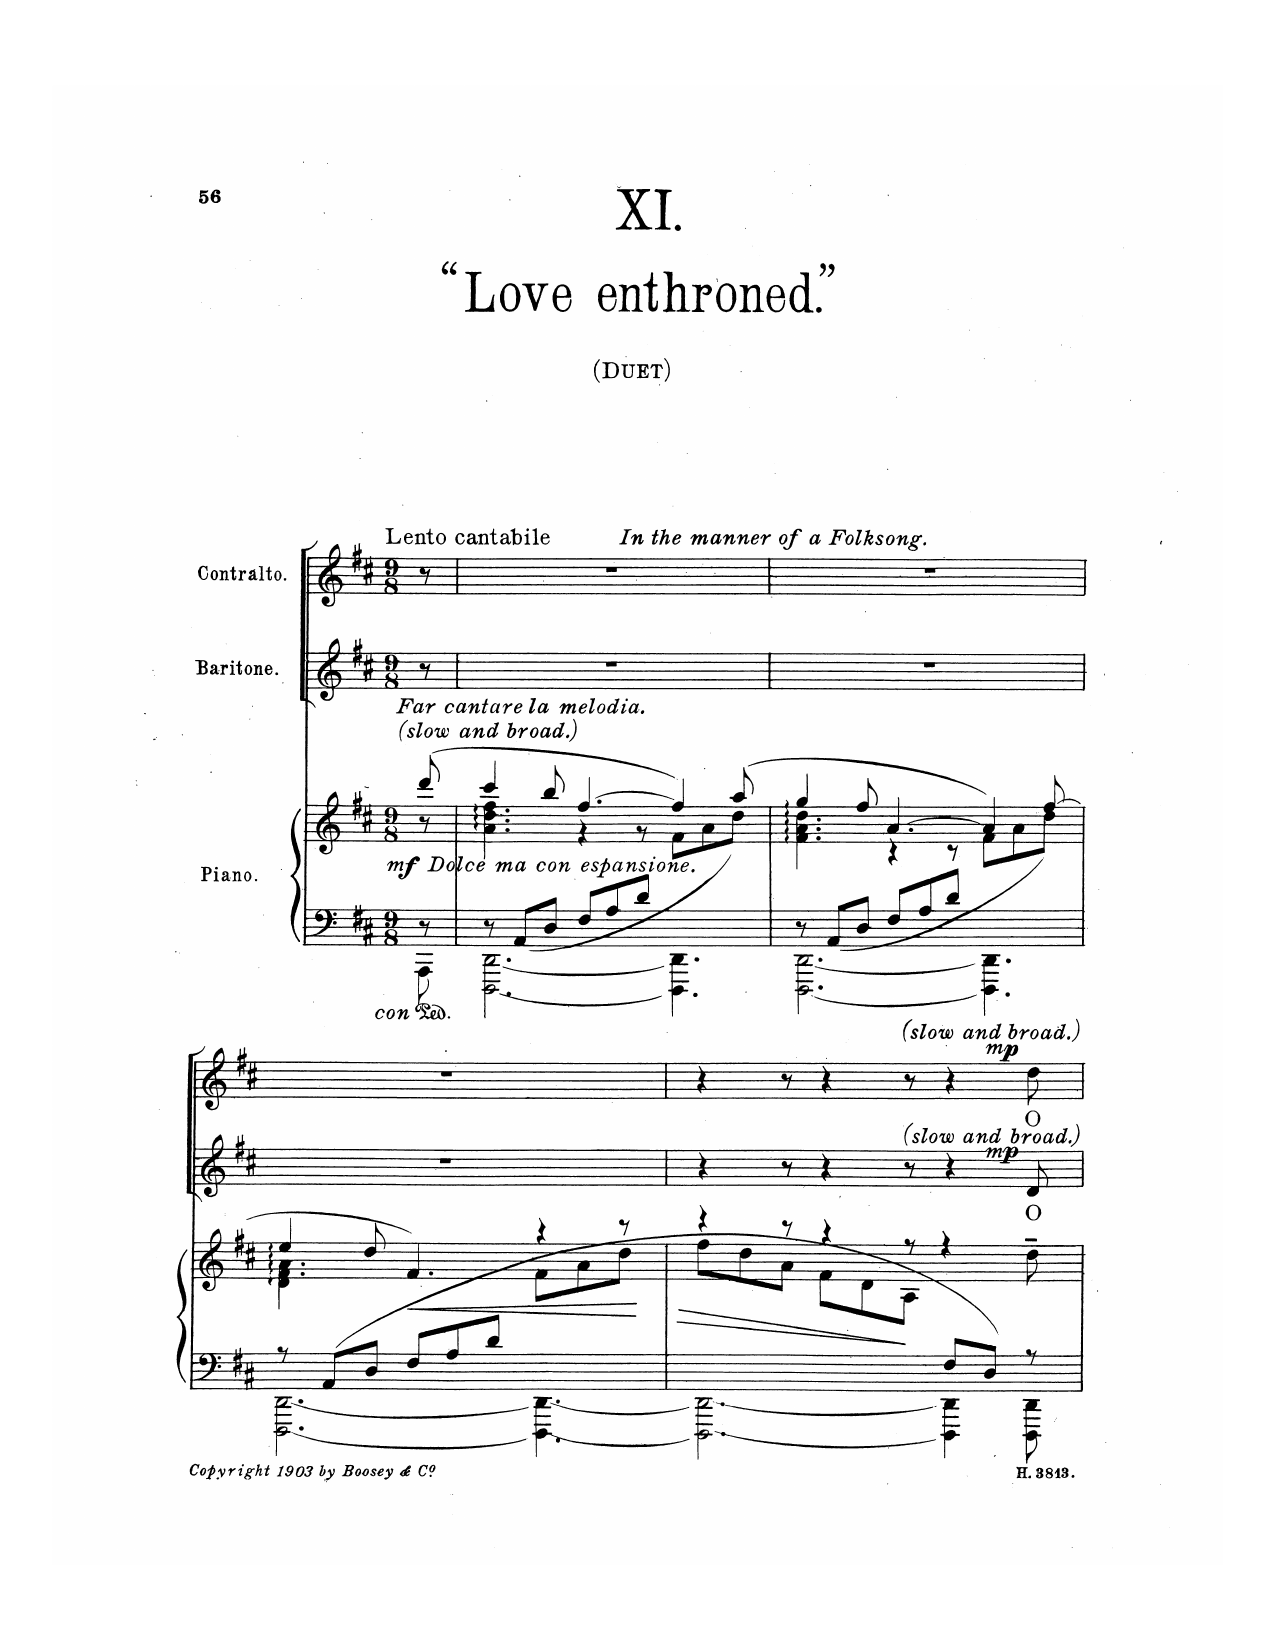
**kern	**kern	**dynam	**kern	**text	**dynam	**kern	**text	**dynam
*part3	*part3	*part3	*part2	*part2	*part2	*part1	*part1	*part1
*staff4	*staff3	*staff3/4	*staff2	*staff2	*staff2	*staff1	*staff1	*staff1
*I"Piano	*	*	*I"Baritone	*	*	*I"Contralto	*	*
*I'Pno	*	*	*	*	*	*	*	*
*clefF4	*clefG2	*	*clefGv2	*	*	*clefG2	*	*
*k[f#c#]	*k[f#c#]	*	*k[f#c#]	*	*	*k[f#c#]	*	*
*M9/8	*M9/8	*	*M9/8	*	*	*M9/8	*	*
*ped	*	*	*	*	*	*	*	*
=	=	=	=	=	=	=	=	=
*^	*^	*	*	*	*	*	*	*
!	!	!	!	!	!	!	!	!LO:TX:a:B:t=Lento cantabile	!	!
!	!	!LO:TX:i:t=Far cantare la melodia	!	!	!	!	!	!	!	!
!	!	!LO:TX:t=(slow and broad)	!	!	!	!	!	!	!	!
!	!	!	!	!LO:DY:b	!	!	!	!	!	!
!	!	!	!	!LO:DY:n=1:b	!	!	!	!	!	!
8r	8AAA\	(8ddd/	8r	mf other-dynamics	8r	.	.	8r	.	.
=1	=1	=1	=1	=1	=1	=1	=1	=1	=1	=1
*	*	*	*^	*	*	*	*	*	*	*
!	!	!	!	!	!	!	!	!	!LO:TX:i:t=In the manner of a Folksong	!	!
8r	[2.DDD\ [2.DD\	4ccc#/	4.a\ 4.dd\ 4.ff#\	2.ryy	.	8%9r	.	.	8%9r	.	.
(<8AA/L	.	.	.	.	.	.	.	.	.	.	.
8D/J	.	8bb/	.	.	.	.	.	.	.	.	.
8F#/L	.	[4.ff#/	4r	.	.	.	.	.	.	.	.
8A/	.	.	.	.	.	.	.	.	.	.	.
8d/J	.	.	8r	.	.	.	.	.	.	.	.
4.ryy	4.DDD\] 4.DD\]	4ff#/])	4.ryy	8f#\L	.	.	.	.	.	.	.
.	.	.	.	8a\	.	.	.	.	.	.	.
.	.	(>8aa/	.	8dd\J)	.	.	.	.	.	.	.
=2	=2	=2	=2	=2	=2	=2	=2	=2	=2	=2	=2
*	*	*Xped	*	*	*	*	*	*	*	*	*
8r	[2.DDD\ [2.DD\	4gg/	4.f#\ 4.a\ 4.dd\	2.ryy	.	8%9r	.	.	8%9r	.	.
(<8AA/L	.	.	.	.	.	.	.	.	.	.	.
8D/J	.	8ff#/	.	.	.	.	.	.	.	.	.
8F#/L	.	[4.a/	4r	.	.	.	.	.	.	.	.
8A/	.	.	.	.	.	.	.	.	.	.	.
8d/J	.	.	8r	.	.	.	.	.	.	.	.
4.ryy	4.DDD\] 4.DD\]	4a/])	4.ryy	8f#\L	.	.	.	.	.	.	.
.	.	.	.	8a\	.	.	.	.	.	.	.
.	.	(>8ff#/	.	8dd\J)	.	.	.	.	.	.	.
=3	=3	=3	=3	=3	=3	=3	=3	=3	=3	=3	=3
8r	[2.DDD\ [2.DD\	4ee/	4.d\ 4.f#\ 4.a\	2.ryy	.	8%9r	.	.	8%9r	.	.
8AA/L	.	.	.	.	.	.	.	.	.	.	.
8D/J	.	8dd/	.	.	.	.	.	.	.	.	.
!	!	!	!	!	!LO:HP:b=2	!	!	!	!	!	!
8F#/L	.	4.f#/)	2.ryy	.	<	.	.	.	.	.	.
8A/	.	.	.	.	.	.	.	.	.	.	.
8d/J	.	.	.	.	.	.	.	.	.	.	.
4.ryy	4.DDD\_ 4.DD\_	4r	.	8f#\L	.	.	.	.	.	.	.
.	.	.	.	8a\	.	.	.	.	.	.	.
.	.	8r	.	8dd\J	.	.	.	.	.	.	.
*v	*v	*	*	*	*	*	*	*	*	*	*
*	*v	*v	*v	*	*	*	*	*	*	*
.	.	[	.	.	.	.	.	.
=4	=4	=4	=4	=4	=4	=4	=4	=4
*^	*^	*	*	*	*	*	*	*
!	!	!	!	!LO:HP:b	!	!	!	!	!	!
2.ryy	2.DDD\_ 2.DD\_	4r	8ff#\L	>	4r	.	.	4r	.	.
.	.	.	8dd\	.	.	.	.	.	.	.
.	.	8r	8a\J	.	8r	.	.	8r	.	.
.	.	4r	8f#\L	.	4r	.	.	4r	.	.
.	.	.	8d\	.	.	.	.	.	.	.
.	.	8r	8A\J	.	8r	.	.	8r	.	.
8F#/L	4DDD\] 4DD\]	4r	4.ryy	]	4r	.	.	4r	.	.
8D/J	.	.	.	.	.	.	.	.	.	.
!	!	!	!	!	!	!	!LO:DY:a	!	!	!
!	!	!	!	!	!	!	!LO:DY:n=1:a	!	!	!LO:DY:a
!	!	!	!	!	!	!	!	!	!	!LO:DY:n=1:a
8r	8DDD\ 8DD\	8dd~\	.	.	8D/	O	other-dynamics mp	8dd\	O	other-dynamics mp
*v	*v	*	*	*	*	*	*	*	*	*
*	*v	*v	*	*	*	*	*	*	*
=	=	=	=	=	=	=	=	=
*-	*-	*-	*-	*-	*-	*-	*-	*-
